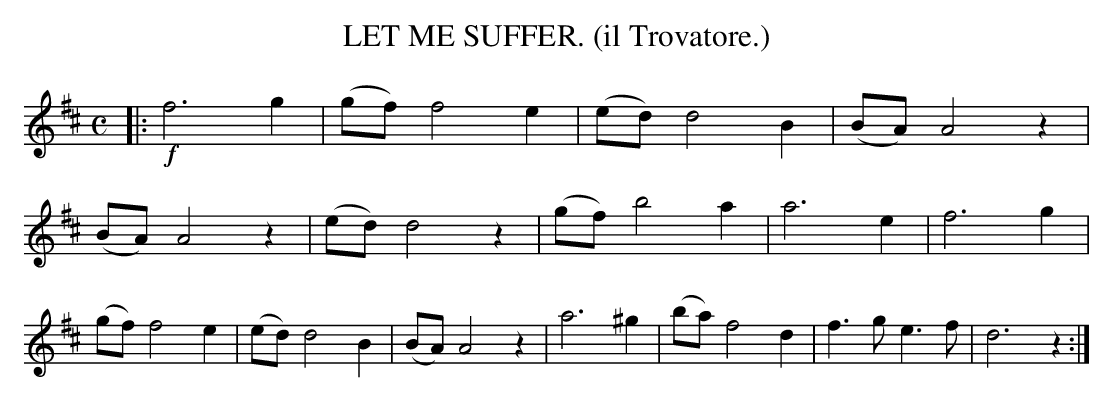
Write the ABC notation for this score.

X:1
T: LET ME SUFFER. (il Trovatore.)
M: C
L: 1/8
K: D
|:!f!\
f6 g2 | (gf) f4 e2 | (ed) d4 B2 | (BA) A4 z2 |\
(BA) A4 z2 | (ed) d4 z2 | (gf) b4 a2 | a6 e2 |\
f6 g2 | (gf) f4 e2 | (ed) d4 B2 | (BA) A4 z2 |\
a6 ^g2 | (ba) f4 d2 | f3g e3f | d6 z2 :|
